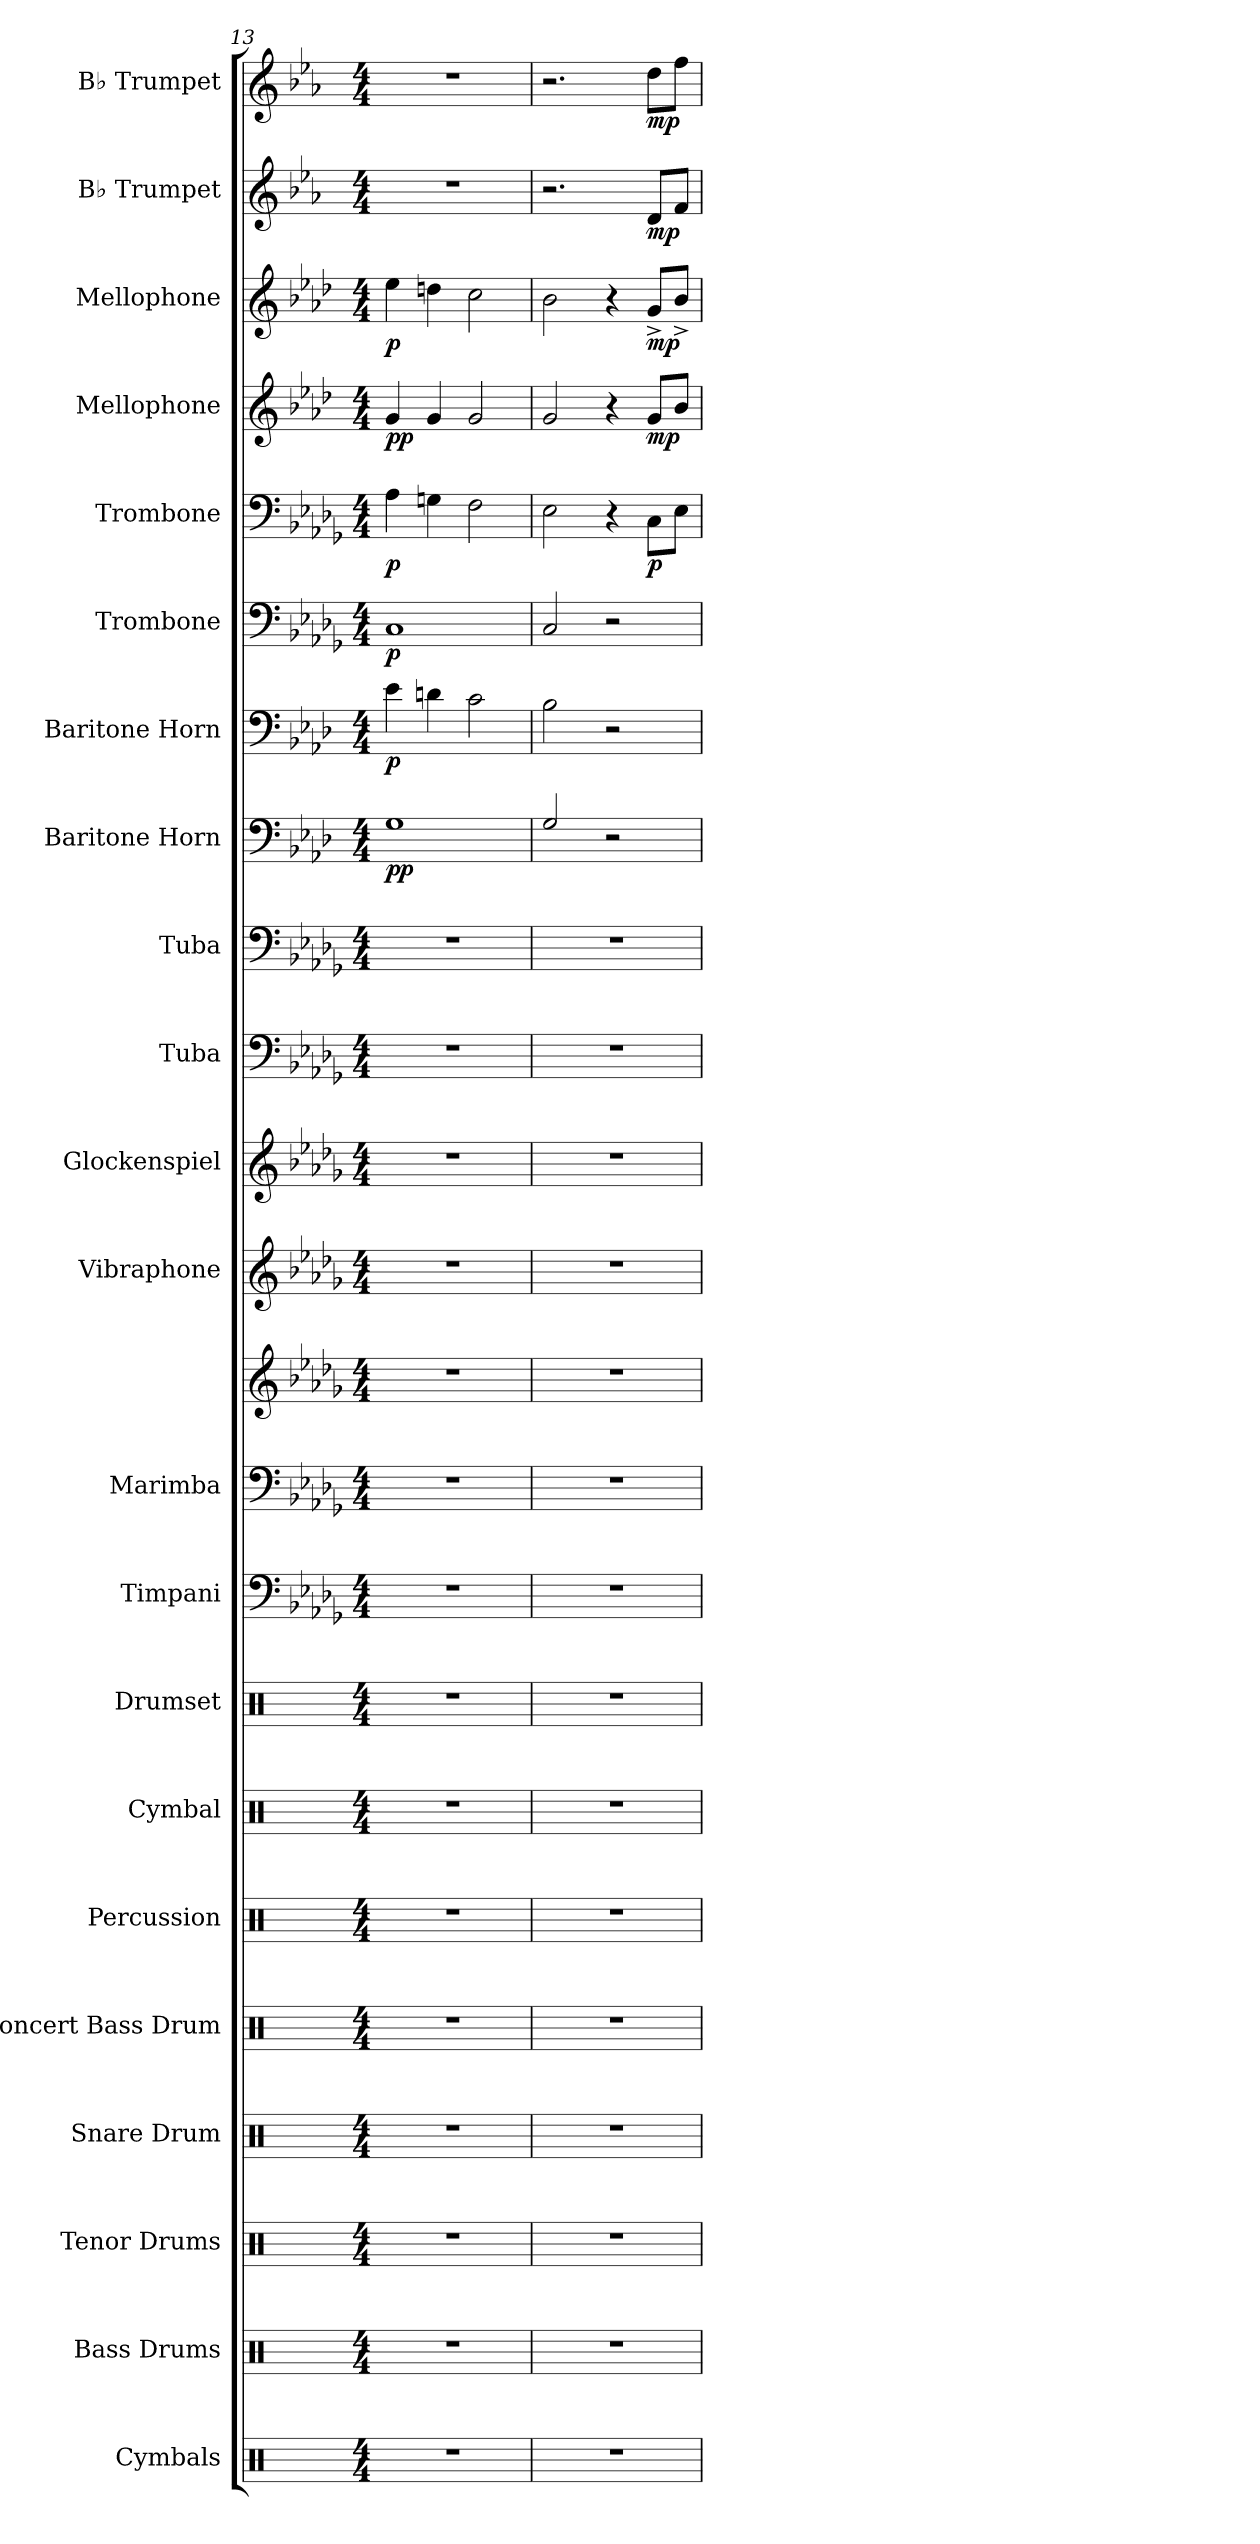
**kern	**kern	**kern	**kern	**kern	**kern	**kern	**kern	**kern	**kern	**kern	**kern	**kern	**kern	**kern	**kern	**dynam	**kern	**dynam	**kern	**dynam	**kern	**dynam	**kern	**dynam	**kern	**dynam	**kern	**dynam	**kern	**dynam
*part22	*part21	*part20	*part19	*part18	*part17	*part16	*part15	*part14	*part13	*part13	*part12	*part11	*part10	*part9	*part8	*part8	*part7	*part7	*part6	*part6	*part5	*part5	*part4	*part4	*part3	*part3	*part2	*part2	*part1	*part1
*staff23	*staff22	*staff21	*staff20	*staff19	*staff18	*staff17	*staff16	*staff15	*staff14	*staff13	*staff12	*staff11	*staff10	*staff9	*staff8	*staff8	*staff7	*staff7	*staff6	*staff6	*staff5	*staff5	*staff4	*staff4	*staff3	*staff3	*staff2	*staff2	*staff1	*staff1
*I"Cymbals	*I"Bass Drums	*I"Tenor Drums	*I"Snare Drum	*I"Concert Bass Drum	*I"Percussion	*I"Cymbal	*I"Drumset	*I"Timpani	*I"Marimba	*	*I"Vibraphone	*I"Glockenspiel	*I"Tuba	*I"Tuba	*I"Baritone Horn	*	*I"Baritone Horn	*	*I"Trombone	*	*I"Trombone	*	*I"Mellophone	*	*I"Mellophone	*	*I"B♭ Trumpet	*	*I"B♭ Trumpet	*
*I'Cym.	*I'B.D.	*I'T.D.	*I'S.D.	*I'Con. BD	*I'Perc.	*I'Cym.	*I'D. Set	*I'Timp.	*I'Mrm.	*	*I'Vib.	*I'Glock.	*I'Tba.	*I'Tba.	*I'Bar. Hn.	*	*I'Bar. Hn.	*	*I'Tbn.	*	*I'Tbn.	*	*I'Mello	*	*I'Mello	*	*I'B♭ Tpt.	*	*I'B♭ Tpt.	*
!!LO:PB:g=z
*clefX	*clefX	*clefX	*clefX	*clefX	*clefX	*clefX	*clefX	*clefF4	*clefF4	*clefG2	*clefG2	*clefG2	*clefF4	*clefF4	*clefF4	*	*clefF4	*	*clefF4	*	*clefF4	*	*clefG2	*	*clefG2	*	*clefG2	*	*clefG2	*
*	*	*	*	*	*	*	*	*	*	*	*	*ITrd-14c-24	*	*	*ITrd4c7	*	*ITrd4c7	*	*	*	*	*	*ITrd4c7	*	*ITrd4c7	*	*ITrd1c2	*	*ITrd1c2	*
*k[]	*k[]	*k[]	*k[]	*k[]	*k[]	*k[]	*k[]	*k[b-e-a-d-g-]	*k[b-e-a-d-g-]	*k[b-e-a-d-g-]	*k[b-e-a-d-g-]	*k[b-e-a-d-g-]	*k[b-e-a-d-g-]	*k[b-e-a-d-g-]	*k[b-e-a-d-g-]	*	*k[b-e-a-d-g-]	*	*k[b-e-a-d-g-]	*	*k[b-e-a-d-g-]	*	*k[b-e-a-d-g-]	*	*k[b-e-a-d-g-]	*	*k[b-e-a-d-g-]	*	*k[b-e-a-d-g-]	*
*M4/4	*M4/4	*M4/4	*M4/4	*M4/4	*M4/4	*M4/4	*M4/4	*M4/4	*M4/4	*M4/4	*M4/4	*M4/4	*M4/4	*M4/4	*M4/4	*	*M4/4	*	*M4/4	*	*M4/4	*	*M4/4	*	*M4/4	*	*M4/4	*	*M4/4	*
=13	=13	=13	=13	=13	=13	=13	=13	=13	=13	=13	=13	=13	=13	=13	=13	=13	=13	=13	=13	=13	=13	=13	=13	=13	=13	=13	=13	=13	=13	=13
!	!	!	!	!	!	!	!	!	!	!	!	!	!	!	!	!LO:DY:b	!	!	!	!	!	!	!	!	!	!	!	!	!	!
!	!	!	!	!	!	!	!	!	!	!	!	!	!	!	!	!LO:DY:n=1:b	!	!LO:DY:b	!	!LO:DY:b	!	!LO:DY:b	!	!LO:DY:b	!	!	!	!	!	!
!	!	!	!	!	!	!	!	!	!	!	!	!	!	!	!	!	!	!	!	!	!	!	!	!LO:DY:n=1:b	!	!LO:DY:b	!	!	!	!
1r	1r	1r	1r	1r	1r	1r	1r	1r	1r	1r	1r	1r	1r	1r	1C	p p	4A-\	p	1C	p	4A-\	p	4c/	p p	4a-\	p	1r	.	1r	.
.	.	.	.	.	.	.	.	.	.	.	.	.	.	.	.	.	4Gn\	.	.	.	4Gn\	.	4c/	.	4gn\	.	.	.	.	.
.	.	.	.	.	.	.	.	.	.	.	.	.	.	.	.	.	2F\	.	.	.	2F\	.	2c/	.	2f\	.	.	.	.	.
=14	=14	=14	=14	=14	=14	=14	=14	=14	=14	=14	=14	=14	=14	=14	=14	=14	=14	=14	=14	=14	=14	=14	=14	=14	=14	=14	=14	=14	=14	=14
1r	1r	1r	1r	1r	1r	1r	1r	1r	1r	1r	1r	1r	1r	1r	2C/	.	2E-\	.	2C/	.	2E-\	.	2c/	.	2e-\	.	2.r	.	2.r	.
.	.	.	.	.	.	.	.	.	.	.	.	.	.	.	2r	.	2r	.	2r	.	4r	.	4r	.	4r	.	.	.	.	.
!	!	!	!	!	!	!	!	!	!	!	!	!	!	!	!	!	!	!	!	!	!	!LO:DY:b	!	!LO:DY:b	!	!LO:DY:b	!	!LO:DY:b	!	!LO:DY:b
.	.	.	.	.	.	.	.	.	.	.	.	.	.	.	.	.	.	.	.	.	8C\L	p	8c/L	mp	8c^/L	mp	8c/L	mp	8cc\L	mp
.	.	.	.	.	.	.	.	.	.	.	.	.	.	.	.	.	.	.	.	.	8E-\J	.	8e-/J	.	8e-^/J	.	8e-/J	.	8ee-\J	.
=	=	=	=	=	=	=	=	=	=	=	=	=	=	=	=	=	=	=	=	=	=	=	=	=	=	=	=	=	=	=
*-	*-	*-	*-	*-	*-	*-	*-	*-	*-	*-	*-	*-	*-	*-	*-	*-	*-	*-	*-	*-	*-	*-	*-	*-	*-	*-	*-	*-	*-	*-
